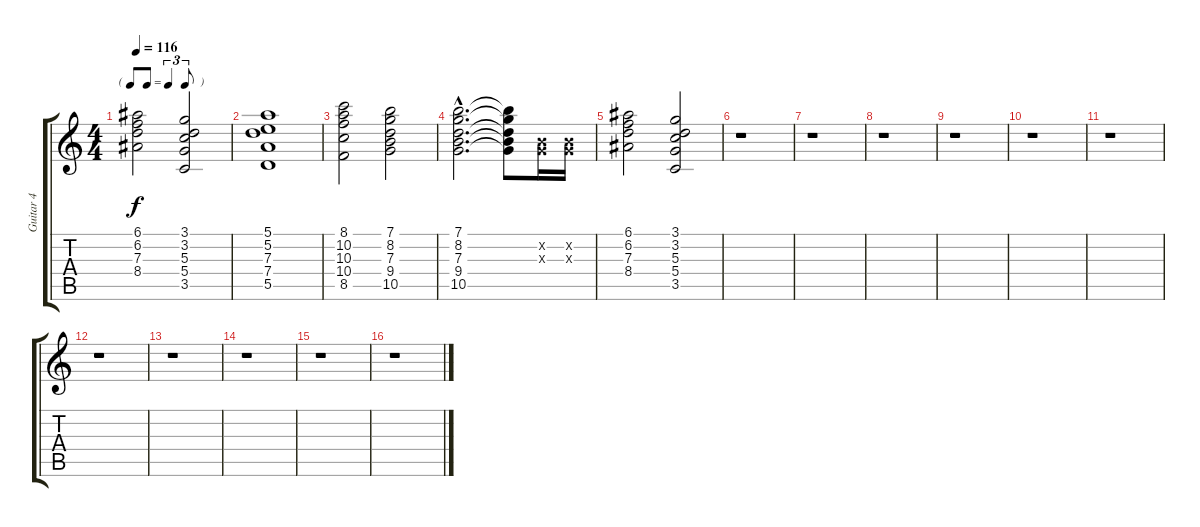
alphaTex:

\track ("Guitar 4" "Guitar 4") {instrument electricguitarclean}
\staff {score tabs}
\tuning (E4 B3 G3 D3 A2 E2) {hide}
\ts (4 4)
\tf triplet8th
\tempo 116
\clef g2
\ks c
(6.1 6.2 7.3 8.4).2{dy f} (3.1 3.2 5.3 5.4 3.5).2 |
(5.1 5.2 7.3 7.4 5.5).1 |
(8.1 10.2 10.3 10.4 8.5).2 (7.1 8.2 7.3 9.4 10.5).2 |
(7.1{hac} 8.2{hac} 7.3{hac} 9.4{hac} 10.5{hac}).2{d} (7.1{t} 8.2{t} 7.3{t} 9.4{t} 10.5{t}).8 (0.2{x} 0.3{x}).16 (0.2{x} 0.3{x}).16 |
(6.1 6.2 7.3 8.4).2 (3.1 3.2 5.3 5.4 3.5).2 |
r.1 |
r.1 |
r.1 |
r.1 |
r.1 |
r.1 |
r.1 |
r.1 |
r.1 |
r.1 |
r.1
